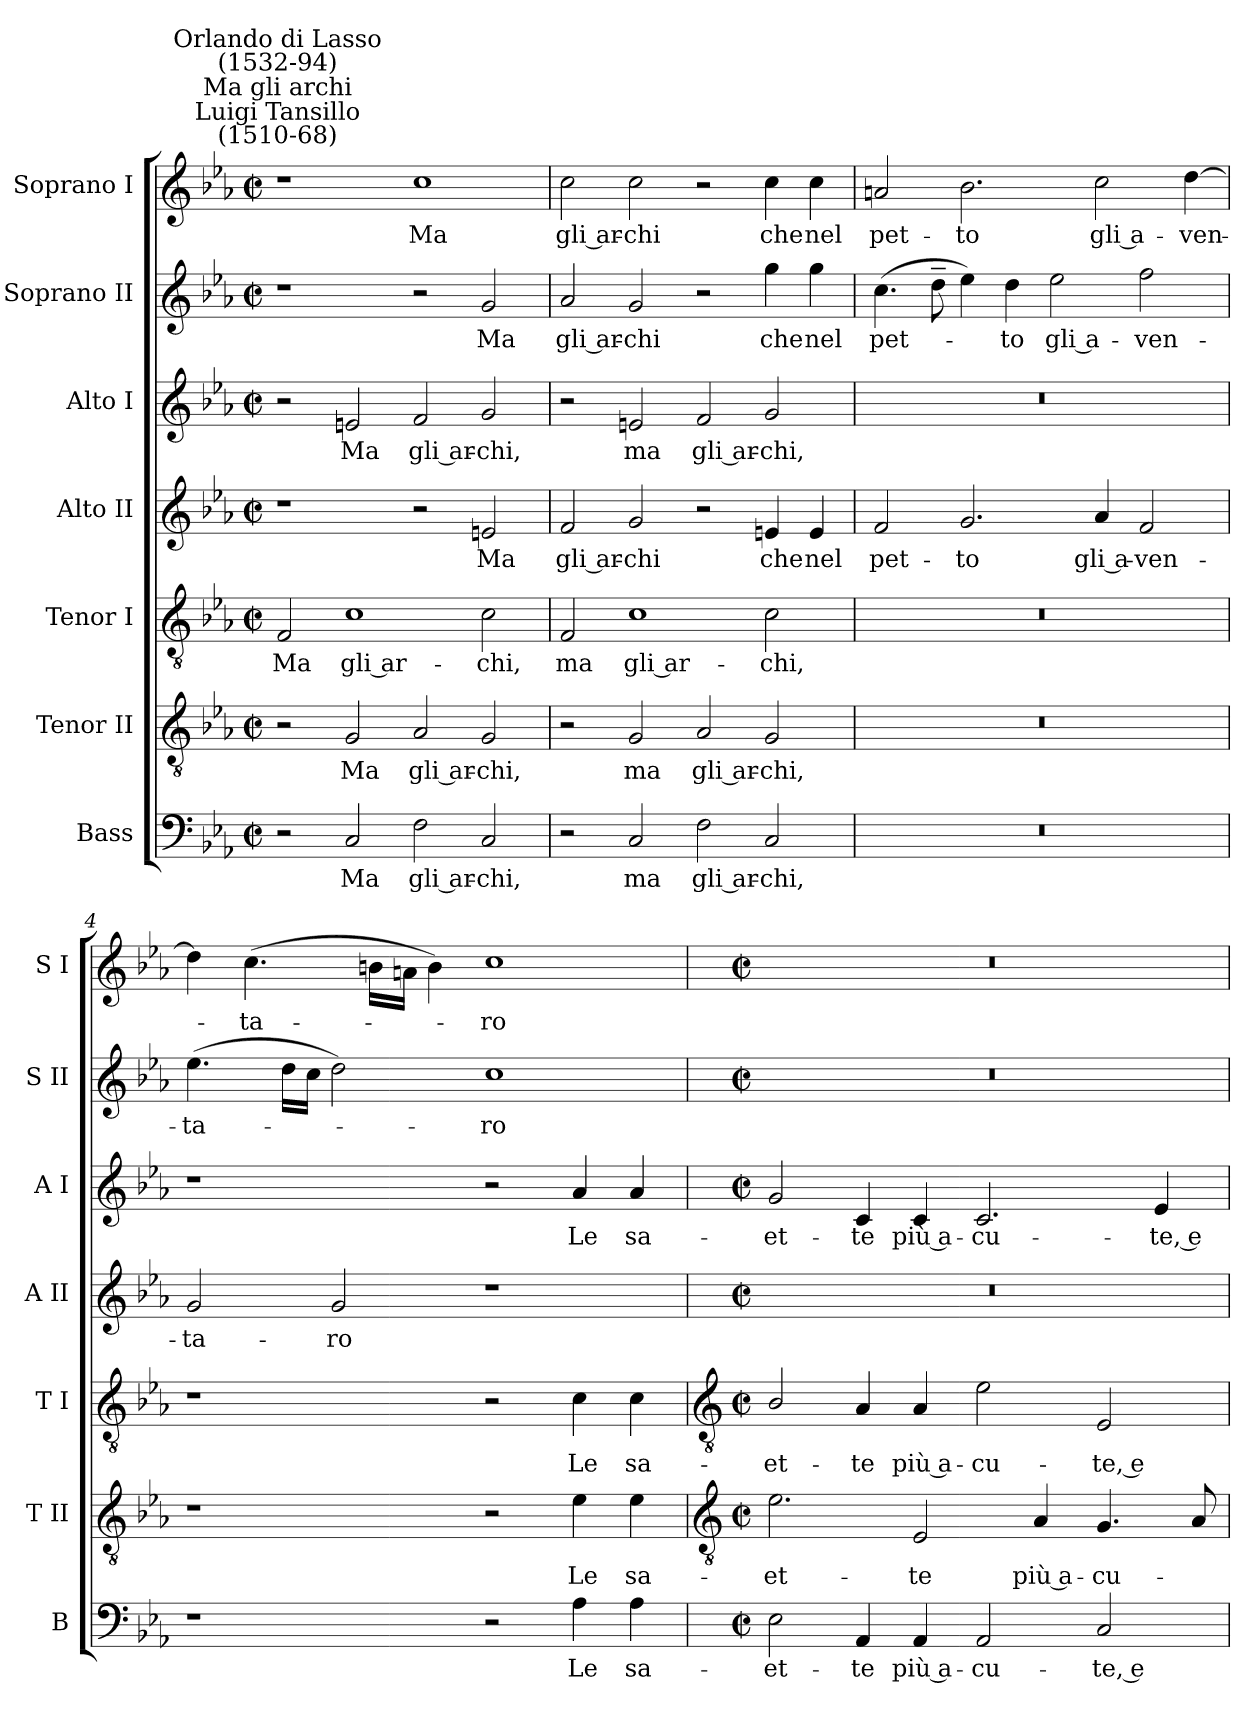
**kern	**text	**kern	**text	**kern	**text	**kern	**text	**kern	**text	**kern	**text	**kern	**text
*part7	*part7	*part6	*part6	*part5	*part5	*part4	*part4	*part3	*part3	*part2	*part2	*part1	*part1
*staff7	*staff7	*staff6	*staff6	*staff5	*staff5	*staff4	*staff4	*staff3	*staff3	*staff2	*staff2	*staff1	*staff1
*I"Bass	*	*I"Tenor II	*	*I"Tenor I	*	*I"Alto II	*	*I"Alto I	*	*I"Soprano II	*	*I"Soprano I	*
*I'B	*	*I'T II	*	*I'T I	*	*I'A II	*	*I'A I	*	*I'S II	*	*I'S I	*
*clefF4	*	*clefGv2	*	*clefGv2	*	*clefG2	*	*clefG2	*	*clefG2	*	*clefG2	*
*k[b-e-a-]	*	*k[b-e-a-]	*	*k[b-e-a-]	*	*k[b-e-a-]	*	*k[b-e-a-]	*	*k[b-e-a-]	*	*k[b-e-a-]	*
*E-:	*	*E-:	*	*E-:	*	*E-:	*	*E-:	*	*E-:	*	*E-:	*
*M4/2	*	*M4/2	*	*M4/2	*	*M4/2	*	*M4/2	*	*M4/2	*	*M4/2	*
*met(c|)	*	*met(c|)	*	*met(c|)	*	*met(c|)	*	*met(c|)	*	*met(c|)	*	*met(c|)	*
=1	=1	=1	=1	=1	=1	=1	=1	=1	=1	=1	=1	=1	=1
!	!	!	!	!	!	!	!	!	!	!	!	!LO:TX:a:cj:t=Luigi Tansillo\n(1510-68)	!
!	!	!	!	!	!	!	!	!	!	!	!	!LO:TX:a:cj:t=Ma gli archi	!
!	!	!	!	!	!	!	!	!	!	!	!	!LO:TX:a:cj:t=Orlando di Lasso\n(1532-94)	!
!	!	!	!	!	!LO:LY:b	!	!	!	!	!	!	!	!
2r	.	2r	.	2F	Ma	1r	.	2r	.	1r	.	1r	.
!	!LO:LY:b	!	!LO:LY:b	!	!LO:LY:b	!	!	!	!LO:LY:b	!	!	!	!
2C	Ma	2G	Ma	1c	gli ar-	.	.	2en	Ma	.	.	.	.
!	!LO:LY:b	!	!LO:LY:b	!	!	!	!	!	!LO:LY:b	!	!	!	!LO:LY:b
2F	gli ar-	2A-	gli ar-	.	.	2r	.	2f	gli ar-	2r	.	1cc	Ma
!	!LO:LY:b	!	!LO:LY:b	!	!LO:LY:b	!	!LO:LY:b	!	!LO:LY:b	!	!LO:LY:b	!	!
2C	-chi,	2G	-chi,	2c	-chi,	2en	Ma	2g	-chi,	2g	Ma	.	.
=2	=2	=2	=2	=2	=2	=2	=2	=2	=2	=2	=2	=2	=2
!	!	!	!	!	!LO:LY:b	!	!LO:LY:b	!	!	!	!LO:LY:b	!	!LO:LY:b
2r	.	2r	.	2F	ma	2f	gli ar-	2r	.	2a-	gli ar-	2cc	gli ar-
!	!LO:LY:b	!	!LO:LY:b	!	!LO:LY:b	!	!LO:LY:b	!	!LO:LY:b	!	!LO:LY:b	!	!LO:LY:b
2C	ma	2G	ma	1c	gli ar-	2g	-chi	2en	ma	2g	-chi	2cc	-chi
!	!LO:LY:b	!	!LO:LY:b	!	!	!	!	!	!LO:LY:b	!	!	!	!
2F	gli ar-	2A-	gli ar-	.	.	2r	.	2f	gli ar-	2r	.	2r	.
!	!LO:LY:b	!	!LO:LY:b	!	!LO:LY:b	!	!LO:LY:b	!	!LO:LY:b	!	!LO:LY:b	!	!LO:LY:b
2C	-chi,	2G	-chi,	2c	-chi,	4en	che	2g	-chi,	4gg	che	4cc	che
!	!	!	!	!	!	!	!LO:LY:b	!	!	!	!LO:LY:b	!	!LO:LY:b
.	.	.	.	.	.	4e	nel	.	.	4gg	nel	4cc	nel
=3	=3	=3	=3	=3	=3	=3	=3	=3	=3	=3	=3	=3	=3
!	!	!	!	!	!	!	!LO:LY:b	!	!	!	!LO:LY:b	!	!LO:LY:b
0r	.	0r	.	0r	.	2f	pet-	0r	.	(>4.cc	pet-	2an	pet-
.	.	.	.	.	.	.	.	.	.	8dd~	.	.	.
!	!	!	!	!	!	!	!LO:LY:b	!	!	!	!	!	!LO:LY:b
.	.	.	.	.	.	2.g	-to	.	.	4ee-)	.	2.b-	-to
!	!	!	!	!	!	!	!	!	!	!	!LO:LY:b	!	!
.	.	.	.	.	.	.	.	.	.	4dd	to	.	.
!	!	!	!	!	!	!	!	!	!	!	!LO:LY:b	!	!
.	.	.	.	.	.	.	.	.	.	2ee-	gli a-	.	.
!	!	!	!	!	!	!	!LO:LY:b	!	!	!	!	!	!LO:LY:b
.	.	.	.	.	.	4a-	gli a-	.	.	.	.	2cc	gli a-
!	!	!	!	!	!	!	!LO:LY:b	!	!	!	!LO:LY:b	!	!
.	.	.	.	.	.	2f	-ven-	.	.	2ff	-ven-	.	.
!	!	!	!	!	!	!	!	!	!	!	!	!	!LO:LY:b
.	.	.	.	.	.	.	.	.	.	.	.	[4dd	-ven-
=4	=4	=4	=4	=4	=4	=4	=4	=4	=4	=4	=4	=4	=4
!	!	!	!	!	!	!	!LO:LY:b	!	!	!	!LO:LY:b	!	!
1r	.	1r	.	1r	.	2g	-ta-	1r	.	(>4.ee-	-ta-	4dd]	.
!	!	!	!	!	!	!	!	!	!	!	!	!	!LO:LY:b
.	.	.	.	.	.	.	.	.	.	.	.	(>4.cc	ta-
.	.	.	.	.	.	.	.	.	.	16ddLL	.	.	.
.	.	.	.	.	.	.	.	.	.	16ccJJ	.	.	.
!	!	!	!	!	!	!	!LO:LY:b	!	!	!	!	!	!
.	.	.	.	.	.	2g	-ro	.	.	2dd)	.	.	.
.	.	.	.	.	.	.	.	.	.	.	.	16bn\LL	.
.	.	.	.	.	.	.	.	.	.	.	.	16an\JJ	.
.	.	.	.	.	.	.	.	.	.	.	.	4b)	.
!	!	!	!	!	!	!	!	!	!	!	!LO:LY:b	!	!LO:LY:b
2r	.	2r	.	2r	.	1r	.	2r	.	1cc	ro	1cc	ro
!	!LO:LY:b	!	!LO:LY:b	!	!LO:LY:b	!	!	!	!LO:LY:b	!	!	!	!
4A-	Le	4e-	Le	4c	Le	.	.	4a-	Le	.	.	.	.
!	!LO:LY:b	!	!LO:LY:b	!	!LO:LY:b	!	!	!	!LO:LY:b	!	!	!	!
4A-	sa-	4e-	sa-	4c	sa-	.	.	4a-	sa-	.	.	.	.
!!LO:LB:g=z
=5	=5	=5	=5	=5	=5	=5	=5	=5	=5	=5	=5	=5	=5
*	*	*clefGv2	*	*clefGv2	*	*	*	*	*	*	*	*	*
*M4/2	*	*M4/2	*	*M4/2	*	*M4/2	*	*M4/2	*	*M4/2	*	*M4/2	*
*met(c|)	*	*met(c|)	*	*met(c|)	*	*met(c|)	*	*met(c|)	*	*met(c|)	*	*met(c|)	*
!	!LO:LY:b	!	!LO:LY:b	!	!LO:LY:b	!	!	!	!LO:LY:b	!	!	!	!
2E-	-et-	2.e-	-et-	2B-/	-et-	0r	.	2g	-et-	0r	.	0r	.
!	!LO:LY:b	!	!	!	!LO:LY:b	!	!	!	!LO:LY:b	!	!	!	!
4AA-	-te	.	.	4A-	-te	.	.	4c	-te	.	.	.	.
!	!LO:LY:b	!	!LO:LY:b	!	!LO:LY:b	!	!	!	!LO:LY:b	!	!	!	!
4AA-	più a-	2E-	-te	4A-	più a-	.	.	4c	più a-	.	.	.	.
!	!LO:LY:b	!	!	!	!LO:LY:b	!	!	!	!LO:LY:b	!	!	!	!
2AA-	-cu-	.	.	2e-	-cu-	.	.	2.c	-cu-	.	.	.	.
!	!	!	!LO:LY:b	!	!	!	!	!	!	!	!	!	!
.	.	4A-	più a-	.	.	.	.	.	.	.	.	.	.
!	!LO:LY:b	!	!LO:LY:b	!	!LO:LY:b	!	!	!	!	!	!	!	!
2C	-te, e	4.G	-cu-	2E-	-te, e	.	.	.	.	.	.	.	.
!	!	!	!	!	!	!	!	!	!LO:LY:b	!	!	!	!
.	.	.	.	.	.	.	.	4e-	-te, e	.	.	.	.
.	.	8A-	.	.	.	.	.	.	.	.	.	.	.
=	=	=	=	=	=	=	=	=	=	=	=	=	=
*-	*-	*-	*-	*-	*-	*-	*-	*-	*-	*-	*-	*-	*-
